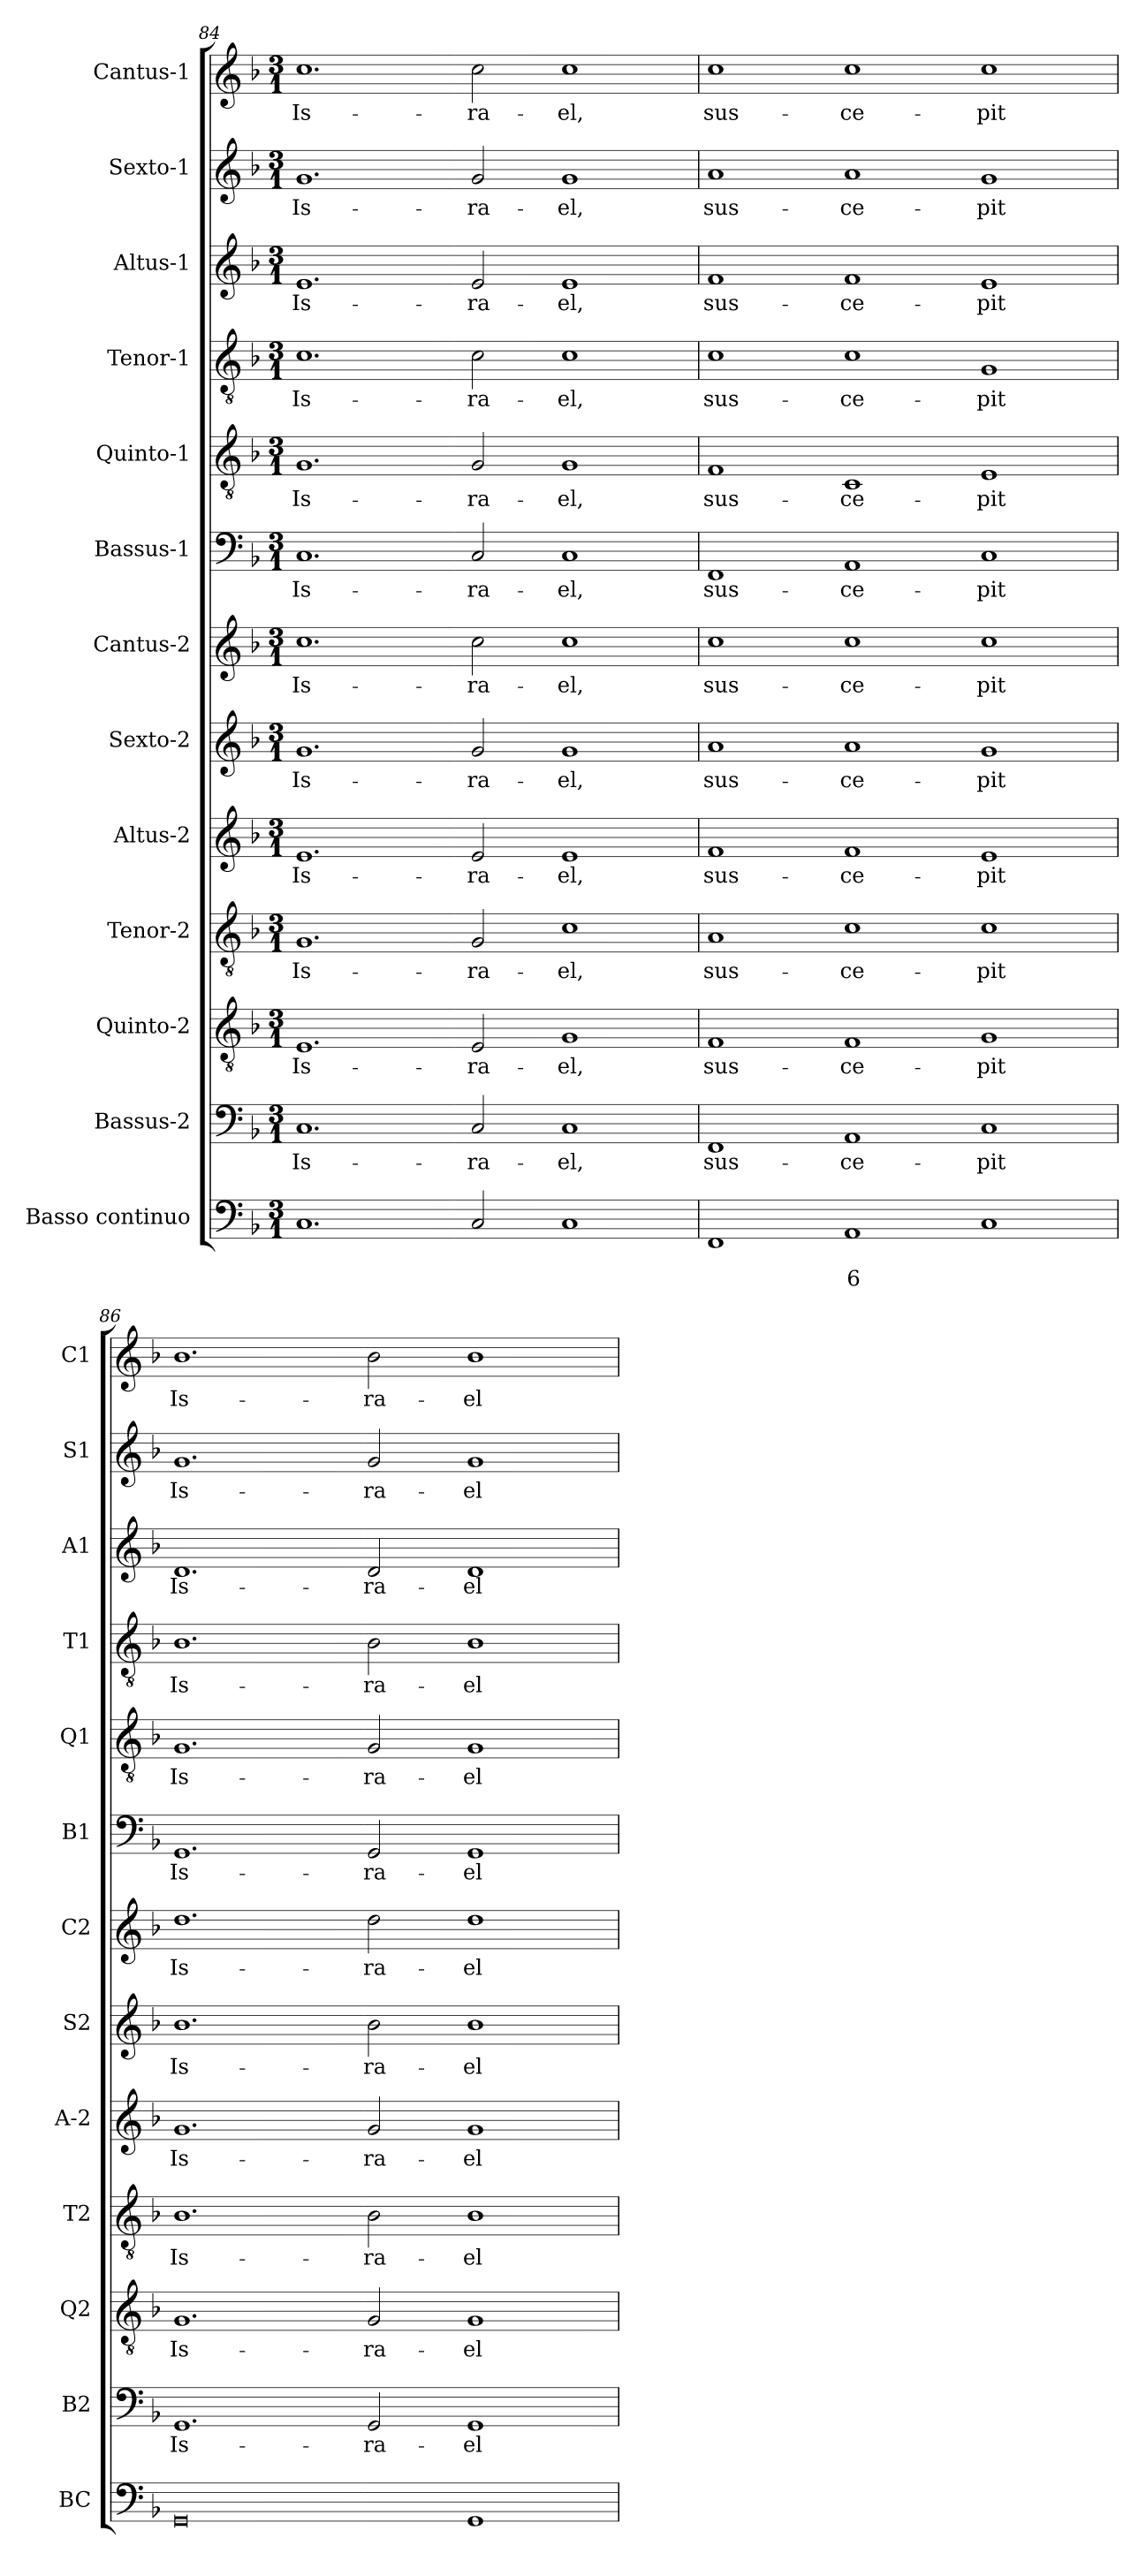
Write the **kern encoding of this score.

**kern	**text	**text	**kern	**text	**kern	**text	**kern	**text	**kern	**text	**kern	**text	**kern	**text	**kern	**text	**kern	**text	**kern	**text	**kern	**text	**kern	**text	**kern	**text
*part13	*part13	*part13	*part12	*part12	*part11	*part11	*part10	*part10	*part9	*part9	*part8	*part8	*part7	*part7	*part6	*part6	*part5	*part5	*part4	*part4	*part3	*part3	*part2	*part2	*part1	*part1
*staff13	*staff13	*staff13	*staff12	*staff12	*staff11	*staff11	*staff10	*staff10	*staff9	*staff9	*staff8	*staff8	*staff7	*staff7	*staff6	*staff6	*staff5	*staff5	*staff4	*staff4	*staff3	*staff3	*staff2	*staff2	*staff1	*staff1
*I"Basso continuo	*	*	*I"Bassus-2	*	*I"Quinto-2	*	*I"Tenor-2	*	*I"Altus-2	*	*I"Sexto-2	*	*I"Cantus-2	*	*I"Bassus-1	*	*I"Quinto-1	*	*I"Tenor-1	*	*I"Altus-1	*	*I"Sexto-1	*	*I"Cantus-1	*
*I'BC	*	*	*I'B2	*	*I'Q2	*	*I'T2	*	*I'A-2	*	*I'S2	*	*I'C2	*	*I'B1	*	*I'Q1	*	*I'T1	*	*I'A1	*	*I'S1	*	*I'C1	*
*clefF4	*	*	*clefF4	*	*clefGv2	*	*clefGv2	*	*clefG2	*	*clefG2	*	*clefG2	*	*clefF4	*	*clefGv2	*	*clefGv2	*	*clefG2	*	*clefG2	*	*clefG2	*
*k[b-]	*	*	*k[b-]	*	*k[b-]	*	*k[b-]	*	*k[b-]	*	*k[b-]	*	*k[b-]	*	*k[b-]	*	*k[b-]	*	*k[b-]	*	*k[b-]	*	*k[b-]	*	*k[b-]	*
*F:	*	*	*F:	*	*F:	*	*F:	*	*F:	*	*F:	*	*F:	*	*F:	*	*F:	*	*F:	*	*F:	*	*F:	*	*F:	*
*M3/1	*	*	*M3/1	*	*M3/1	*	*M3/1	*	*M3/1	*	*M3/1	*	*M3/1	*	*M3/1	*	*M3/1	*	*M3/1	*	*M3/1	*	*M3/1	*	*M3/1	*
=84	=84	=84	=84	=84	=84	=84	=84	=84	=84	=84	=84	=84	=84	=84	=84	=84	=84	=84	=84	=84	=84	=84	=84	=84	=84	=84
!	!	!	!	!LO:LY:b	!	!LO:LY:b	!	!LO:LY:b	!	!LO:LY:b	!	!LO:LY:b	!	!LO:LY:b	!	!LO:LY:b	!	!LO:LY:b	!	!LO:LY:b	!	!LO:LY:b	!	!LO:LY:b	!	!LO:LY:b
1.C	.	.	1.C	Is-	1.E	Is-	1.G	Is-	1.e	Is-	1.g	Is-	1.cc	Is-	1.C	Is-	1.G	Is-	1.c	Is-	1.e	Is-	1.g	Is-	1.cc	Is-
!	!	!	!	!LO:LY:b	!	!LO:LY:b	!	!LO:LY:b	!	!LO:LY:b	!	!LO:LY:b	!	!LO:LY:b	!	!LO:LY:b	!	!LO:LY:b	!	!LO:LY:b	!	!LO:LY:b	!	!LO:LY:b	!	!LO:LY:b
2C/	.	.	2C/	-ra-	2E/	-ra-	2G/	-ra-	2e/	-ra-	2g/	-ra-	2cc\	-ra-	2C/	-ra-	2G/	-ra-	2c\	-ra-	2e/	-ra-	2g/	-ra-	2cc\	-ra-
!	!	!	!	!LO:LY:b	!	!LO:LY:b	!	!LO:LY:b	!	!LO:LY:b	!	!LO:LY:b	!	!LO:LY:b	!	!LO:LY:b	!	!LO:LY:b	!	!LO:LY:b	!	!LO:LY:b	!	!LO:LY:b	!	!LO:LY:b
1C	.	.	1C	-el,	1G	-el,	1c	-el,	1e	-el,	1g	-el,	1cc	-el,	1C	-el,	1G	-el,	1c	-el,	1e	-el,	1g	-el,	1cc	-el,
=85	=85	=85	=85	=85	=85	=85	=85	=85	=85	=85	=85	=85	=85	=85	=85	=85	=85	=85	=85	=85	=85	=85	=85	=85	=85	=85
!	!	!	!	!LO:LY:b	!	!LO:LY:b	!	!LO:LY:b	!	!LO:LY:b	!	!LO:LY:b	!	!LO:LY:b	!	!LO:LY:b	!	!LO:LY:b	!	!LO:LY:b	!	!LO:LY:b	!	!LO:LY:b	!	!LO:LY:b
1FF	.	.	1FF	sus-	1F	sus-	1A	sus-	1f	sus-	1a	sus-	1cc	sus-	1FF	sus-	1F	sus-	1c	sus-	1f	sus-	1a	sus-	1cc	sus-
!	!	!LO:LY:b	!	!LO:LY:b	!	!LO:LY:b	!	!LO:LY:b	!	!LO:LY:b	!	!LO:LY:b	!	!LO:LY:b	!	!LO:LY:b	!	!LO:LY:b	!	!LO:LY:b	!	!LO:LY:b	!	!LO:LY:b	!	!LO:LY:b
1AA	.	6	1AA	-ce-	1F	-ce-	1c	-ce-	1f	-ce-	1a	-ce-	1cc	-ce-	1AA	-ce-	1C	-ce-	1c	-ce-	1f	-ce-	1a	-ce-	1cc	-ce-
!	!	!	!	!LO:LY:b	!	!LO:LY:b	!	!LO:LY:b	!	!LO:LY:b	!	!LO:LY:b	!	!LO:LY:b	!	!LO:LY:b	!	!LO:LY:b	!	!LO:LY:b	!	!LO:LY:b	!	!LO:LY:b	!	!LO:LY:b
1C	.	.	1C	-pit	1G	-pit	1c	-pit	1e	-pit	1g	-pit	1cc	-pit	1C	-pit	1E	-pit	1G	-pit	1e	-pit	1g	-pit	1cc	-pit
=86	=86	=86	=86	=86	=86	=86	=86	=86	=86	=86	=86	=86	=86	=86	=86	=86	=86	=86	=86	=86	=86	=86	=86	=86	=86	=86
!	!	!	!	!LO:LY:b	!	!LO:LY:b	!	!LO:LY:b	!	!LO:LY:b	!	!LO:LY:b	!	!LO:LY:b	!	!LO:LY:b	!	!LO:LY:b	!	!LO:LY:b	!	!LO:LY:b	!	!LO:LY:b	!	!LO:LY:b
0GG	.	.	1.GG	Is-	1.G	Is-	1.B-	Is-	1.g	Is-	1.b-	Is-	1.dd	Is-	1.GG	Is-	1.G	Is-	1.B-	Is-	1.d	Is-	1.g	Is-	1.b-	Is-
!	!	!	!	!LO:LY:b	!	!LO:LY:b	!	!LO:LY:b	!	!LO:LY:b	!	!LO:LY:b	!	!LO:LY:b	!	!LO:LY:b	!	!LO:LY:b	!	!LO:LY:b	!	!LO:LY:b	!	!LO:LY:b	!	!LO:LY:b
.	.	.	2GG/	-ra-	2G/	-ra-	2B-\	-ra-	2g/	-ra-	2b-\	-ra-	2dd\	-ra-	2GG/	-ra-	2G/	-ra-	2B-\	-ra-	2d/	-ra-	2g/	-ra-	2b-\	-ra-
!	!	!	!	!LO:LY:b	!	!LO:LY:b	!	!LO:LY:b	!	!LO:LY:b	!	!LO:LY:b	!	!LO:LY:b	!	!LO:LY:b	!	!LO:LY:b	!	!LO:LY:b	!	!LO:LY:b	!	!LO:LY:b	!	!LO:LY:b
1GG	.	.	1GG	-el	1G	-el	1B-	-el	1g	-el	1b-	-el	1dd	-el	1GG	-el	1G	-el	1B-	-el	1d	-el	1g	-el	1b-	-el
=	=	=	=	=	=	=	=	=	=	=	=	=	=	=	=	=	=	=	=	=	=	=	=	=	=	=
*-	*-	*-	*-	*-	*-	*-	*-	*-	*-	*-	*-	*-	*-	*-	*-	*-	*-	*-	*-	*-	*-	*-	*-	*-	*-	*-
